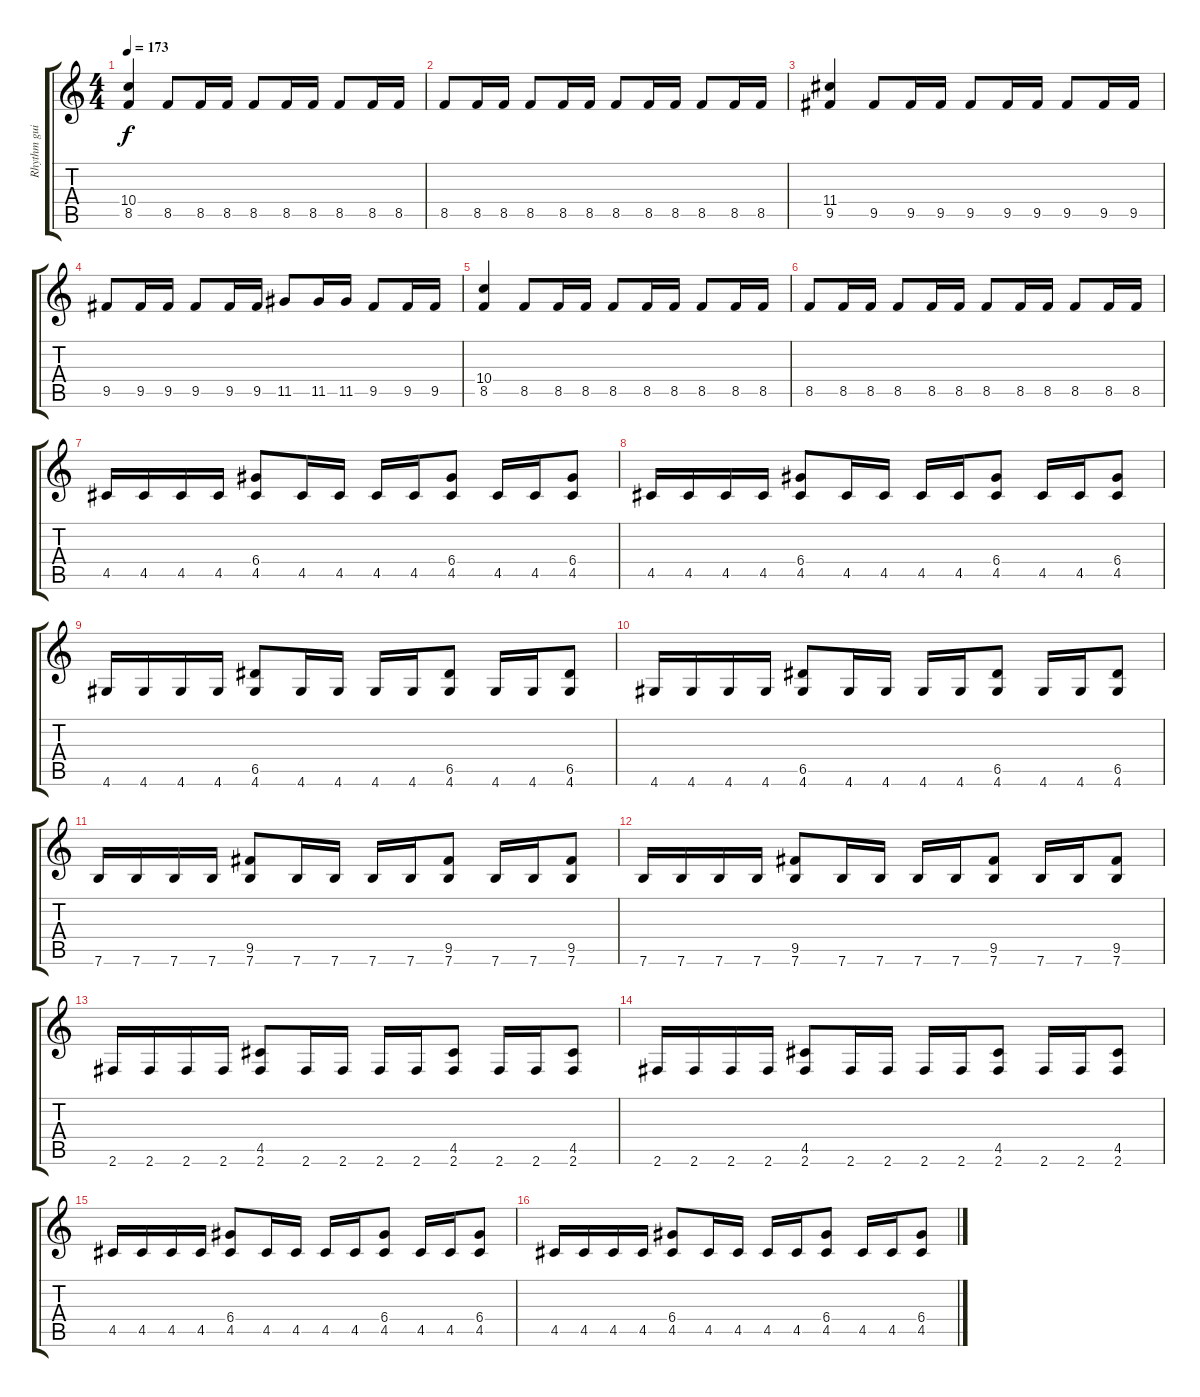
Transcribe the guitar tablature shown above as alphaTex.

\track ("Rhythm guitar" "Rhythm gui") {instrument overdrivenguitar}
\staff {score tabs}
\tuning (E4 B3 G3 D3 A2 E2) {hide}
\ts (4 4)
\tempo 173
\clef g2
\ks c
(10.4 8.5).4{dy f} 8.5.8 8.5.16 8.5.16 8.5.8 8.5.16 8.5.16 8.5.8 8.5.16 8.5.16 |
8.5.8 8.5.16 8.5.16 8.5.8 8.5.16 8.5.16 8.5.8 8.5.16 8.5.16 8.5.8 8.5.16 8.5.16 |
(11.4 9.5).4 9.5.8 9.5.16 9.5.16 9.5.8 9.5.16 9.5.16 9.5.8 9.5.16 9.5.16 |
9.5.8 9.5.16 9.5.16 9.5.8 9.5.16 9.5.16 11.5.8 11.5.16 11.5.16 9.5.8 9.5.16 9.5.16 |
(10.4 8.5).4 8.5.8 8.5.16 8.5.16 8.5.8 8.5.16 8.5.16 8.5.8 8.5.16 8.5.16 |
8.5.8 8.5.16 8.5.16 8.5.8 8.5.16 8.5.16 8.5.8 8.5.16 8.5.16 8.5.8 8.5.16 8.5.16 |
4.5.16 4.5.16 4.5.16 4.5.16 (6.4 4.5).8 4.5.16 4.5.16 4.5.16 4.5.16 (6.4 4.5).8 4.5.16 4.5.16 (6.4 4.5).8 |
4.5.16 4.5.16 4.5.16 4.5.16 (6.4 4.5).8 4.5.16 4.5.16 4.5.16 4.5.16 (6.4 4.5).8 4.5.16 4.5.16 (6.4 4.5).8 |
4.6.16 4.6.16 4.6.16 4.6.16 (6.5 4.6).8 4.6.16 4.6.16 4.6.16 4.6.16 (6.5 4.6).8 4.6.16 4.6.16 (6.5 4.6).8 |
4.6.16 4.6.16 4.6.16 4.6.16 (6.5 4.6).8 4.6.16 4.6.16 4.6.16 4.6.16 (6.5 4.6).8 4.6.16 4.6.16 (6.5 4.6).8 |
7.6.16 7.6.16 7.6.16 7.6.16 (9.5 7.6).8 7.6.16 7.6.16 7.6.16 7.6.16 (9.5 7.6).8 7.6.16 7.6.16 (9.5 7.6).8 |
7.6.16 7.6.16 7.6.16 7.6.16 (9.5 7.6).8 7.6.16 7.6.16 7.6.16 7.6.16 (9.5 7.6).8 7.6.16 7.6.16 (9.5 7.6).8 |
2.6.16 2.6.16 2.6.16 2.6.16 (4.5 2.6).8 2.6.16 2.6.16 2.6.16 2.6.16 (4.5 2.6).8 2.6.16 2.6.16 (4.5 2.6).8 |
2.6.16 2.6.16 2.6.16 2.6.16 (4.5 2.6).8 2.6.16 2.6.16 2.6.16 2.6.16 (4.5 2.6).8 2.6.16 2.6.16 (4.5 2.6).8 |
4.5.16 4.5.16 4.5.16 4.5.16 (6.4 4.5).8 4.5.16 4.5.16 4.5.16 4.5.16 (6.4 4.5).8 4.5.16 4.5.16 (6.4 4.5).8 |
4.5.16 4.5.16 4.5.16 4.5.16 (6.4 4.5).8 4.5.16 4.5.16 4.5.16 4.5.16 (6.4 4.5).8 4.5.16 4.5.16 (6.4 4.5).8
